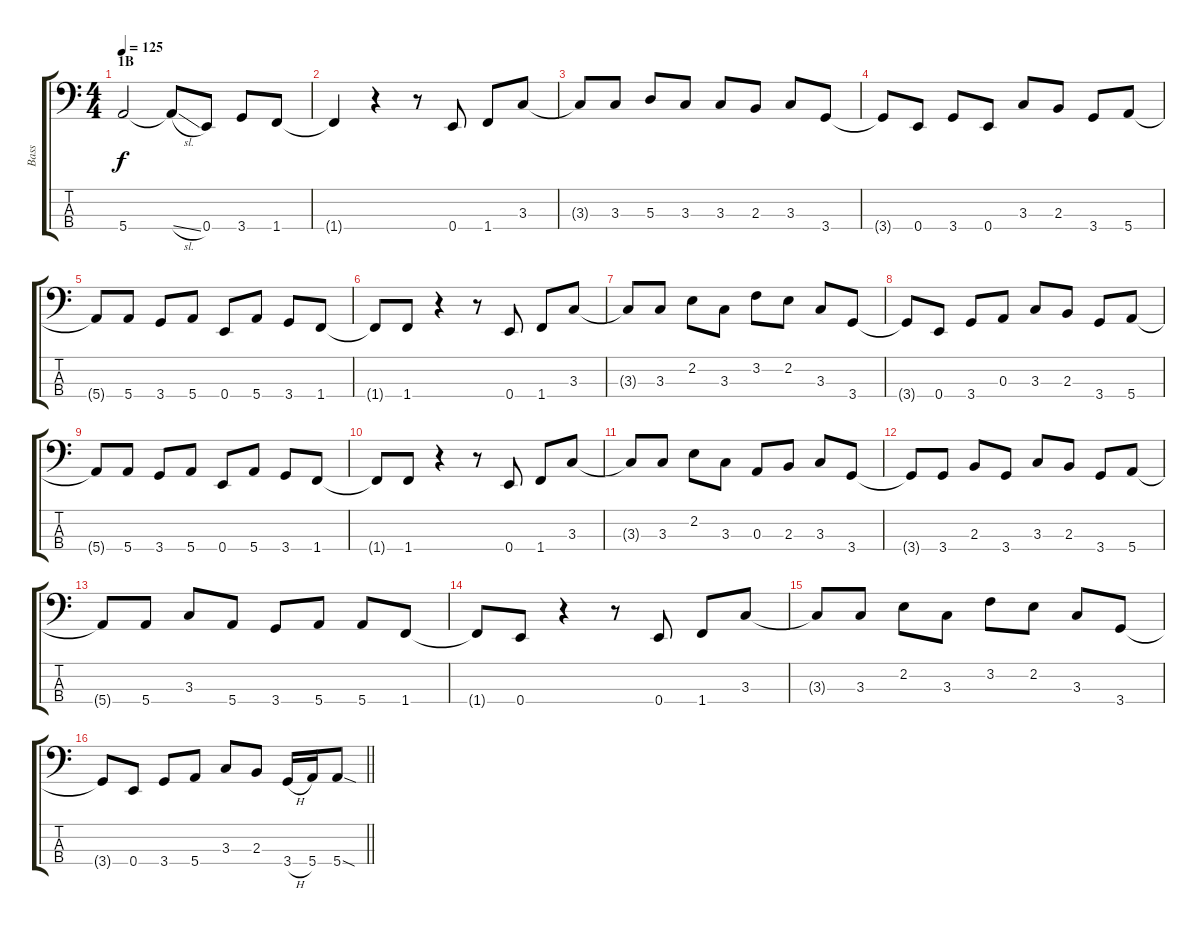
\track ("Bass" "Bass") {instrument electricbasspick}
\staff {score tabs}
\tuning (G2 D2 A1 E1) {hide}
\ts (4 4)
\section ("" "1B")
\tempo 125
\clef f4
\ks c
5.4{t}.2{dy f} 5.4{sl t}.8 0.4.8 3.4.8 1.4.8 |
1.4{t}.4 r.4 r.8 0.4.8 1.4.8 3.3.8 |
3.3{t}.8 3.3.8 5.3.8 3.3.8 3.3.8 2.3.8 3.3.8 3.4.8 |
3.4{t}.8 0.4.8 3.4.8 0.4.8 3.3.8 2.3.8 3.4.8 5.4.8 |
5.4{t}.8 5.4.8 3.4.8 5.4.8 0.4.8 5.4.8 3.4.8 1.4.8 |
1.4{t}.8 1.4.8 r.4 r.8 0.4.8 1.4.8 3.3.8 |
3.3{t}.8 3.3.8 2.2.8 3.3.8 3.2.8 2.2.8 3.3.8 3.4.8 |
3.4{t}.8 0.4.8 3.4.8 0.3.8 3.3.8 2.3.8 3.4.8 5.4.8 |
5.4{t}.8 5.4.8 3.4.8 5.4.8 0.4.8 5.4.8 3.4.8 1.4.8 |
1.4{t}.8 1.4.8 r.4 r.8 0.4.8 1.4.8 3.3.8 |
3.3{t}.8 3.3.8 2.2.8 3.3.8 0.3.8 2.3.8 3.3.8 3.4.8 |
3.4{t}.8 3.4.8 2.3.8 3.4.8 3.3.8 2.3.8 3.4.8 5.4.8 |
5.4{t}.8 5.4.8 3.3.8 5.4.8 3.4.8 5.4.8 5.4.8 1.4.8 |
1.4{t}.8 0.4.8 r.4 r.8 0.4.8 1.4.8 3.3.8 |
3.3{t}.8 3.3.8 2.2.8 3.3.8 3.2.8 2.2.8 3.3.8 3.4.8 |
\barLineRight lightlight
3.4{t}.8 0.4.8 3.4.8 5.4.8 3.3.8 2.3.8 3.4{h}.16 5.4.16 5.4{sod}.8
